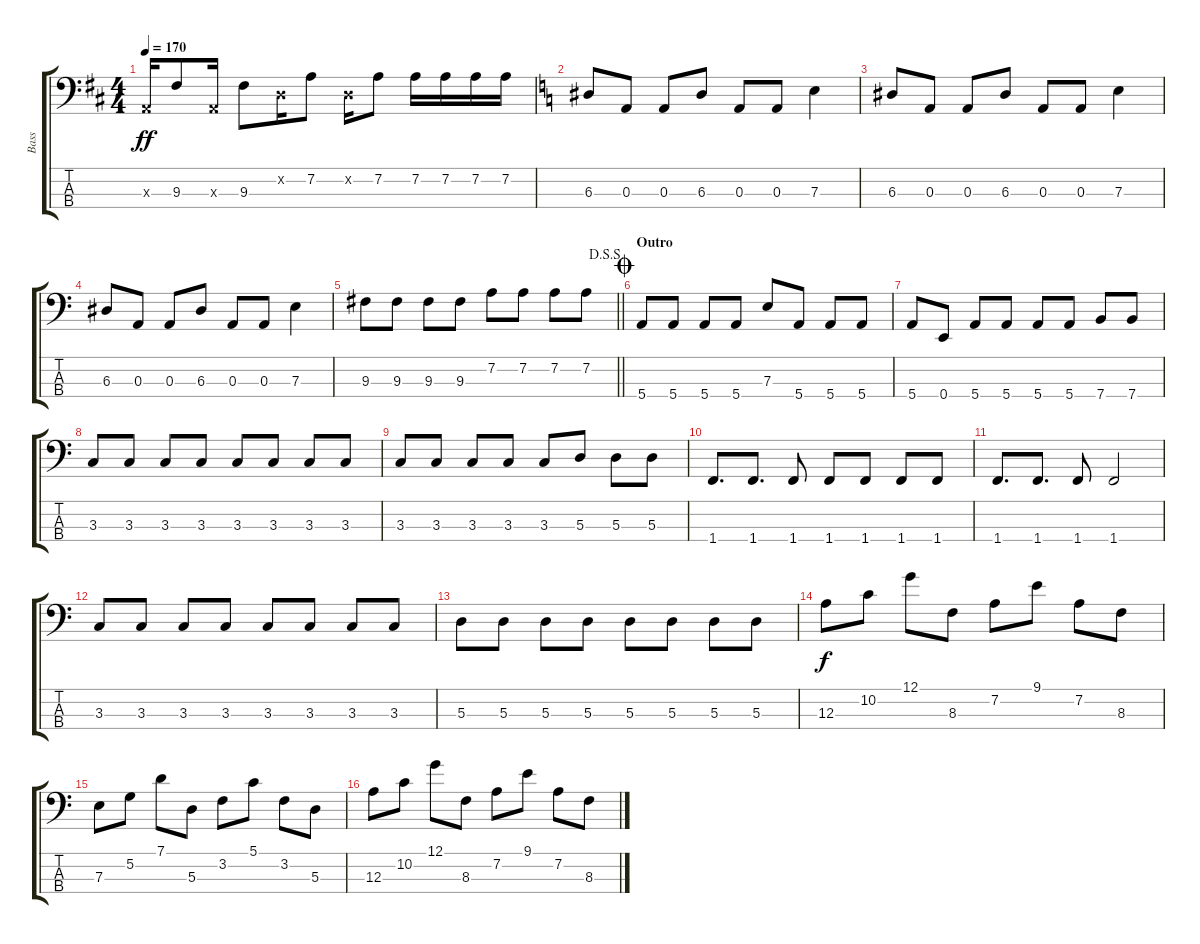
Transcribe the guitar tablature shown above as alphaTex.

\track ("Bass" "Bass") {instrument electricbassfinger}
\staff {score tabs}
\tuning (G2 D2 A1 E1) {hide}
\ts (4 4)
\tempo 170
\clef f4
\ks d
0.3{x}.16{dy ff} 9.3.8 0.3{x}.16 9.3.8 0.2{x}.16 7.2.8 0.2{x}.16 7.2.8 7.2.16 7.2.16 7.2.16 7.2.16 |
\ks c
6.3.8 0.3.8 0.3.8 6.3.8 0.3.8 0.3.8 7.3.4 |
6.3.8 0.3.8 0.3.8 6.3.8 0.3.8 0.3.8 7.3.4 |
6.3.8 0.3.8 0.3.8 6.3.8 0.3.8 0.3.8 7.3.4 |
\jump dalsegnosegno
\barLineRight lightlight
9.3.8 9.3.8 9.3.8 9.3.8 7.2.8 7.2.8 7.2.8 7.2.8 |
\section ("" "Outro")
\jump coda
5.4.8 5.4.8 5.4.8 5.4.8 7.3.8 5.4.8 5.4.8 5.4.8 |
5.4.8 0.4.8 5.4.8 5.4.8 5.4.8 5.4.8 7.4.8 7.4.8 |
3.3.8 3.3.8 3.3.8 3.3.8 3.3.8 3.3.8 3.3.8 3.3.8 |
3.3.8 3.3.8 3.3.8 3.3.8 3.3.8 5.3.8 5.3.8 5.3.8 |
1.4.8{d} 1.4.8{d} 1.4.8 1.4.8 1.4.8 1.4.8 1.4.8 |
1.4.8{d} 1.4.8{d} 1.4.8 1.4.2 |
3.3.8 3.3.8 3.3.8 3.3.8 3.3.8 3.3.8 3.3.8 3.3.8 |
5.3.8 5.3.8 5.3.8 5.3.8 5.3.8 5.3.8 5.3.8 5.3.8 |
12.3.8{dy f} 10.2.8 12.1.8 8.3.8 7.2.8 9.1.8 7.2.8 8.3.8 |
7.3.8 5.2.8 7.1.8 5.3.8 3.2.8 5.1.8 3.2.8 5.3.8 |
12.3.8 10.2.8 12.1.8 8.3.8 7.2.8 9.1.8 7.2.8 8.3.8
